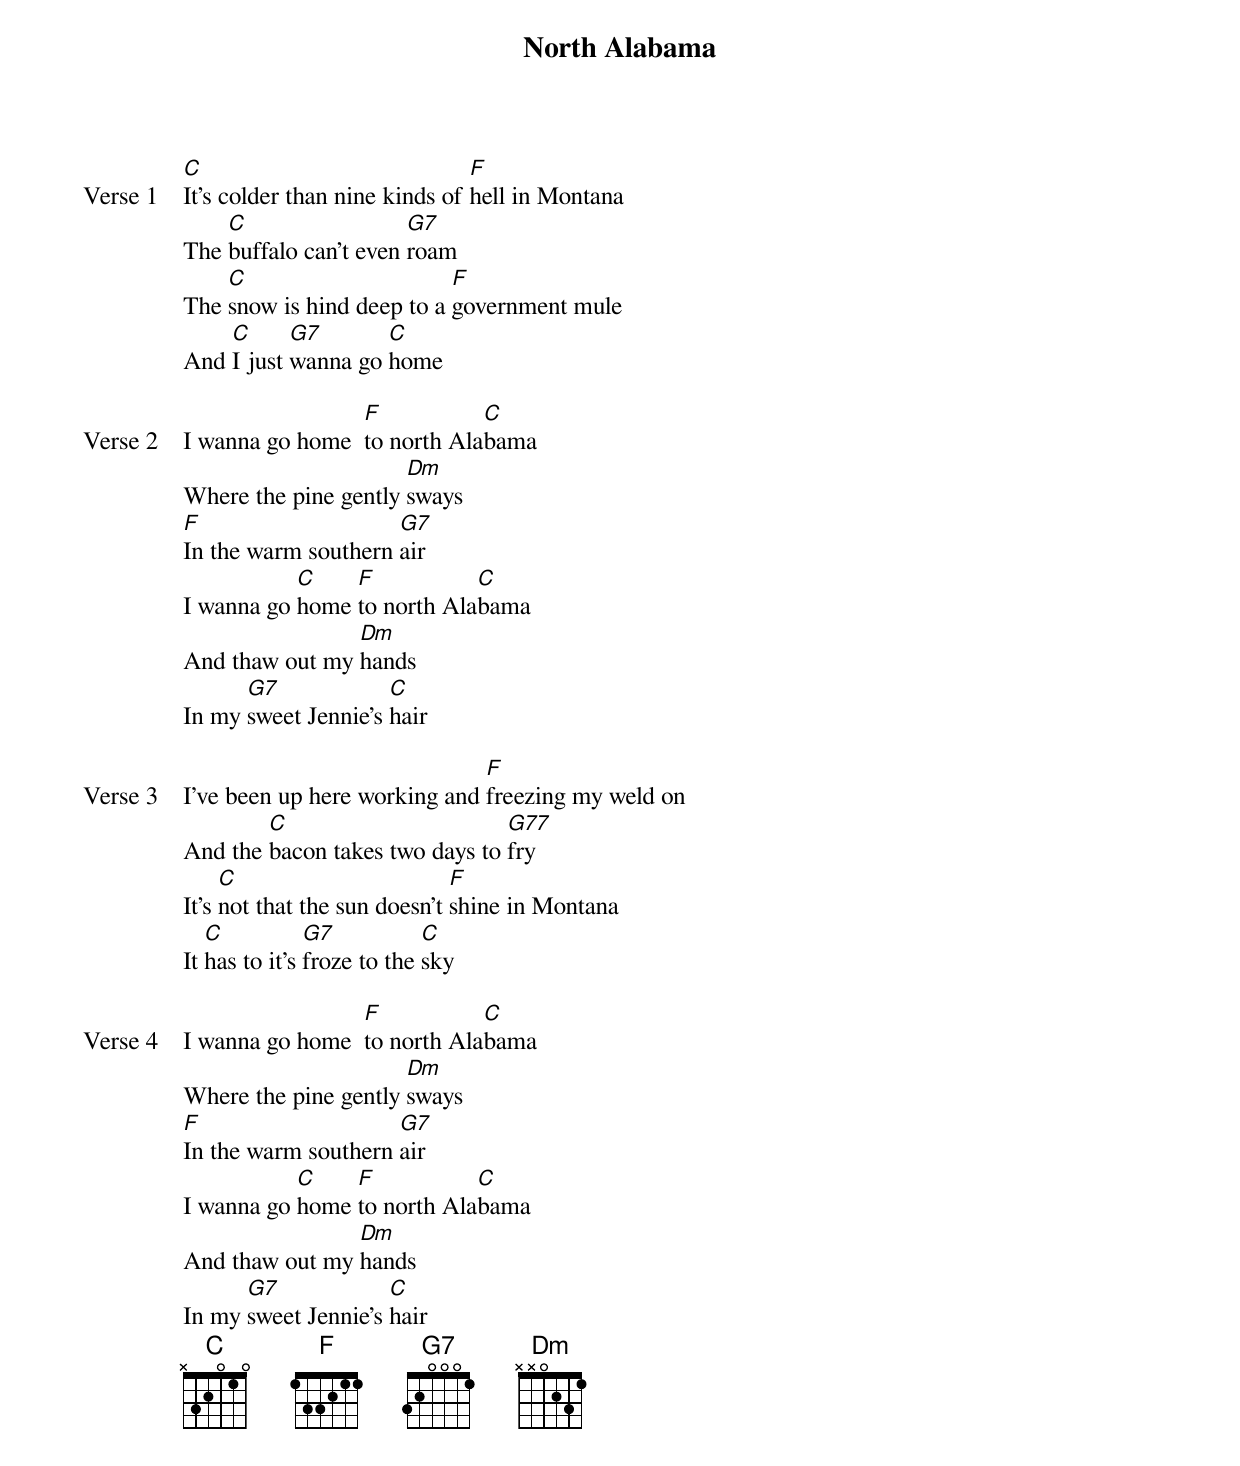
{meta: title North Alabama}
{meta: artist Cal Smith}
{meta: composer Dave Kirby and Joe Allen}
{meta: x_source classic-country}
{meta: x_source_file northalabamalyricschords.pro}
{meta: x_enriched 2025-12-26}

{start_of_verse: Verse 1}
[C]It's colder than nine kinds of [F]hell in Montana
The [C]buffalo can't even [G7]roam
The [C]snow is hind deep to a [F]government mule
And [C]I just [G7]wanna go [C]home
{end_of_verse}

{start_of_verse: Verse 2}
I wanna go home  [F]to north Ala[C]bama
Where the pine gently [Dm]sways
[F]In the warm southern [G7]air
I wanna go [C]home [F]to north Ala[C]bama
And thaw out my [Dm]hands
In my [G7]sweet Jennie's [C]hair
{end_of_verse}

{start_of_verse: Verse 3}
I've been up here working and [F]freezing my weld on
And the [C]bacon takes two days to [G77]fry
It's [C]not that the sun doesn't [F]shine in Montana
It [C]has to it's [G7]froze to the [C]sky
{end_of_verse}

{start_of_verse: Verse 4}
I wanna go home  [F]to north Ala[C]bama
Where the pine gently [Dm]sways
[F]In the warm southern [G7]air
I wanna go [C]home [F]to north Ala[C]bama
And thaw out my [Dm]hands
In my [G7]sweet Jennie's [C]hair
{end_of_verse}
